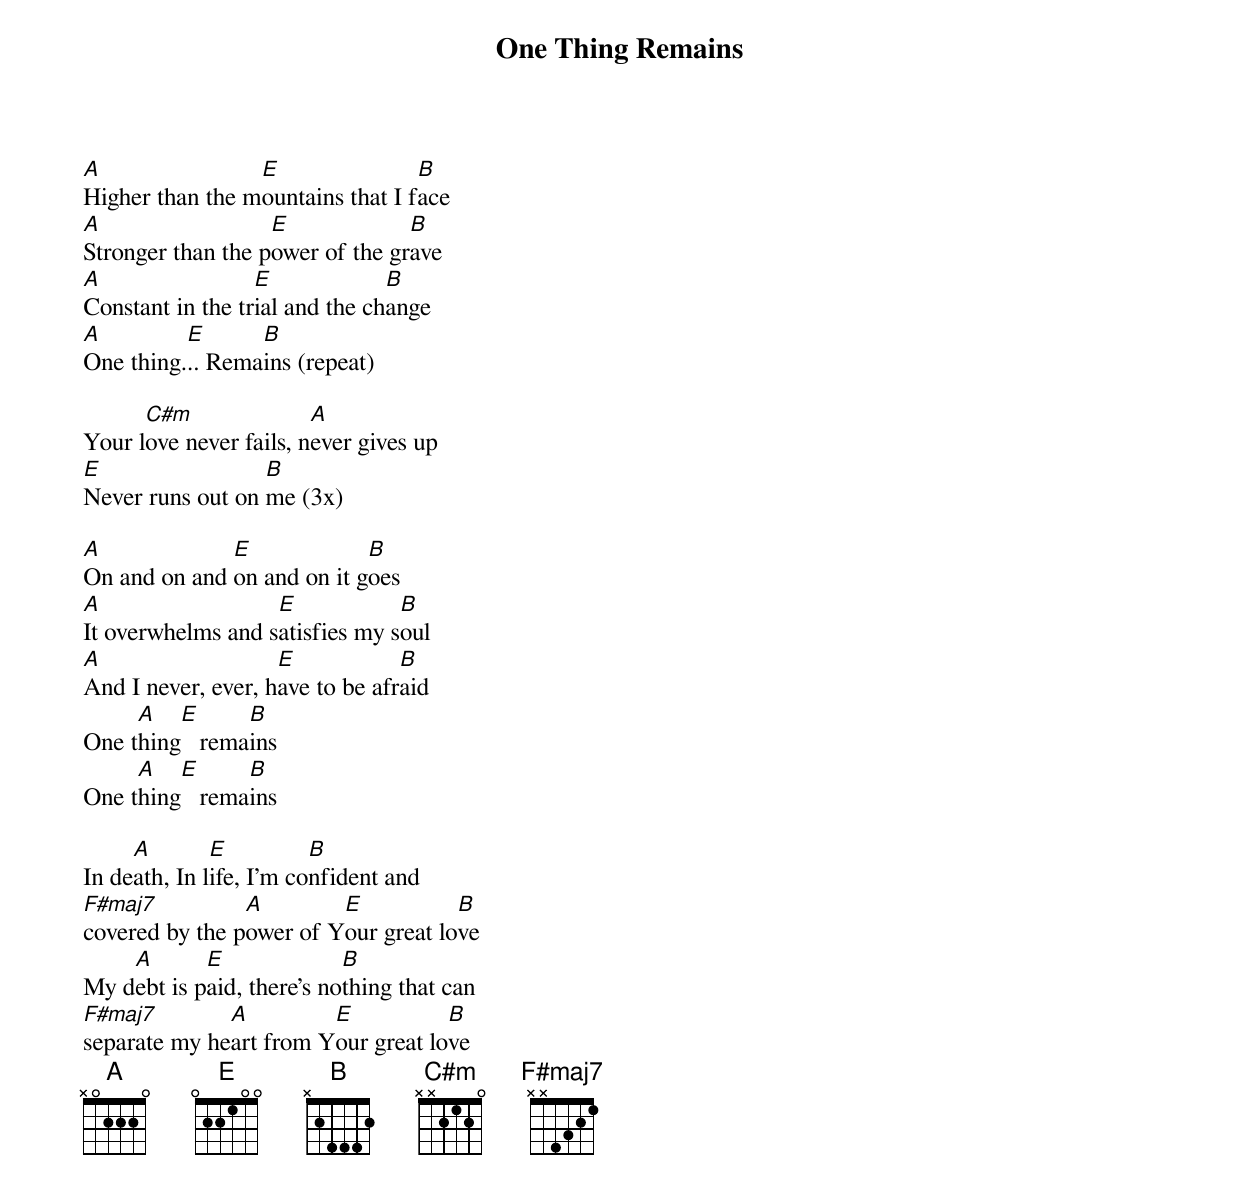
{title: One Thing Remains}
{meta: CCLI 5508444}
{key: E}
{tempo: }
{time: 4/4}
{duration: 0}


A                E                B
Higher than the mountains that I face
A                  E             B
Stronger than the power of the grave
A                 E             B
Constant in the trial and the change
A         E      B
One thing... Remains (repeat)

      C#m               A
Your love never fails, never gives up
E                 B
Never runs out on me (3x)

A             E             B
On and on and on and on it goes
A                  E            B
It overwhelms and satisfies my soul
A                   E            B
And I never, ever, have to be afraid
     A   E      B
One thing   remains
     A   E      B
One thing   remains

     A        E          B
In death, In life, I’m confident and
F#maj7          A        E           B
covered by the power of Your great love
    A       E              B
My debt is paid, there’s nothing that can
F#maj7        A         E           B
separate my heart from Your great love
